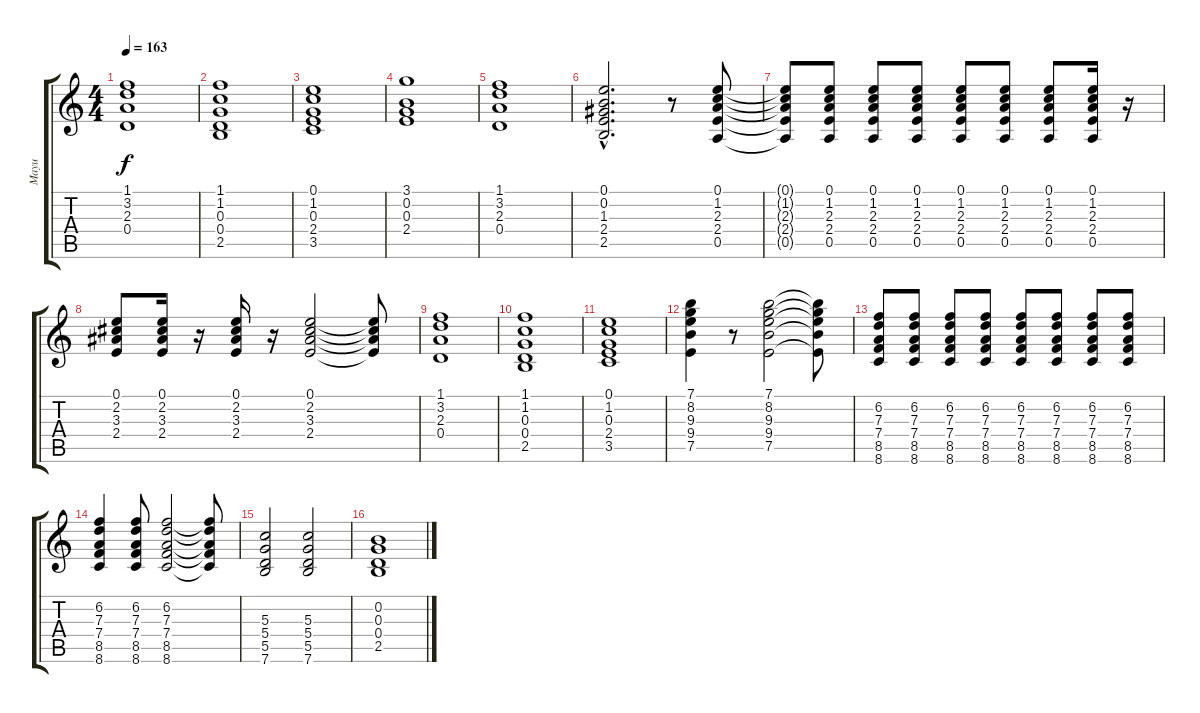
\track ("Mayu" "Mayu") {instrument electricguitarclean}
\staff {score tabs}
\tuning (E4 B3 G3 D3 A2 E2) {hide}
\ts (4 4)
\tempo 163
\clef g2
\ks c
(1.1 3.2 2.3 0.4).1{dy f volume 10 instrument distortionguitar} |
(1.1 1.2 0.3 0.4 2.5).1 |
(0.1 1.2 0.3 2.4 3.5).1 |
(3.1 0.2 0.3 2.4).1 |
(1.1 3.2 2.3 0.4).1 |
(0.1{hac} 0.2{hac} 1.3{hac} 2.4{hac} 2.5{hac}).2{d} r.8 (0.1 1.2 2.3 2.4 0.5).8 |
(0.1{t} 1.2{t} 2.3{t} 2.4{t} 0.5{t}).8 (0.1 1.2 2.3 2.4 0.5).8 (0.1 1.2 2.3 2.4 0.5).8 (0.1 1.2 2.3 2.4 0.5).8 (0.1 1.2 2.3 2.4 0.5).8 (0.1 1.2 2.3 2.4 0.5).8 (0.1 1.2 2.3 2.4 0.5).8 (0.1 1.2 2.3 2.4 0.5).16 r.16 |
(0.1 2.2 3.3 2.4).8 (0.1 2.2 3.3 2.4).16 r.16 (0.1 2.2 3.3 2.4).16 r.16 (0.1 2.2 3.3 2.4).2 (0.1{t} 2.2{t} 3.3{t} 2.4{t}).8 |
(1.1 3.2 2.3 0.4).1 |
(1.1 1.2 0.3 0.4 2.5).1 |
(0.1 1.2 0.3 2.4 3.5).1 |
(7.1 8.2 9.3 9.4 7.5).4 r.8 (7.1 8.2 9.3 9.4 7.5).2 (7.1{t} 8.2{t} 9.3{t} 9.4{t} 7.5{t}).8 |
(6.2 7.3 7.4 8.5 8.6).8 (6.2 7.3 7.4 8.5 8.6).8 (6.2 7.3 7.4 8.5 8.6).8 (6.2 7.3 7.4 8.5 8.6).8 (6.2 7.3 7.4 8.5 8.6).8 (6.2 7.3 7.4 8.5 8.6).8 (6.2 7.3 7.4 8.5 8.6).8 (6.2 7.3 7.4 8.5 8.6).8 |
(6.2 7.3 7.4 8.5 8.6).4 (6.2 7.3 7.4 8.5 8.6).8 (6.2 7.3 7.4 8.5 8.6).2 (6.2{t} 7.3{t} 7.4{t} 8.5{t} 8.6{t}).8 |
(5.3 5.4 5.5 7.6).2 (5.3 5.4 5.5 7.6).2 |
(0.2 0.3 0.4 2.5).1
